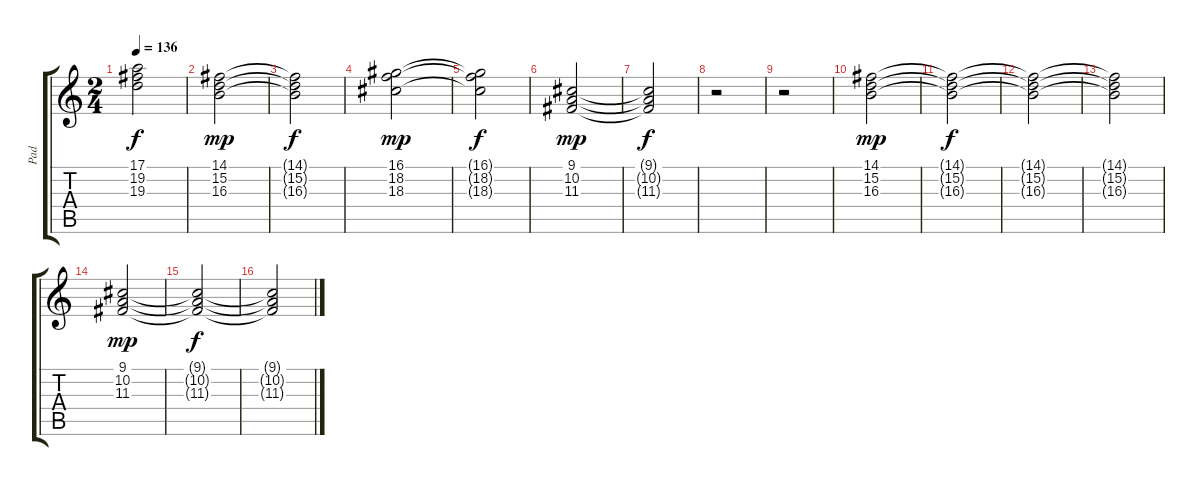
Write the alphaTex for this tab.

\track ("Pad" "Pad") {instrument pad2warm}
\staff {score tabs}
\tuning (E4 B3 G3 D3 A2 E2) {hide}
\ts (2 4)
\tempo 136
\clef g2
\ks c
(17.1{t} 19.2{t} 19.3{t}).2{dy f} |
(14.1 15.2 16.3).2{dy mp} |
(14.1{t} 15.2{t} 16.3{t}).2{dy f} |
(16.1 18.2 18.3).2{dy mp} |
(16.1{t} 18.2{t} 18.3{t}).2{dy f} |
(9.1 10.2 11.3).2{dy mp} |
(9.1{t} 10.2{t} 11.3{t}).2{dy f} |
r.2 |
r.2 |
(14.1 15.2 16.3).2{dy mp} |
(14.1{t} 15.2{t} 16.3{t}).2{dy f} |
(14.1{t} 15.2{t} 16.3{t}).2 |
(14.1{t} 15.2{t} 16.3{t}).2 |
(9.1 10.2 11.3).2{dy mp} |
(9.1{t} 10.2{t} 11.3{t}).2{dy f} |
(9.1{t} 10.2{t} 11.3{t}).2
